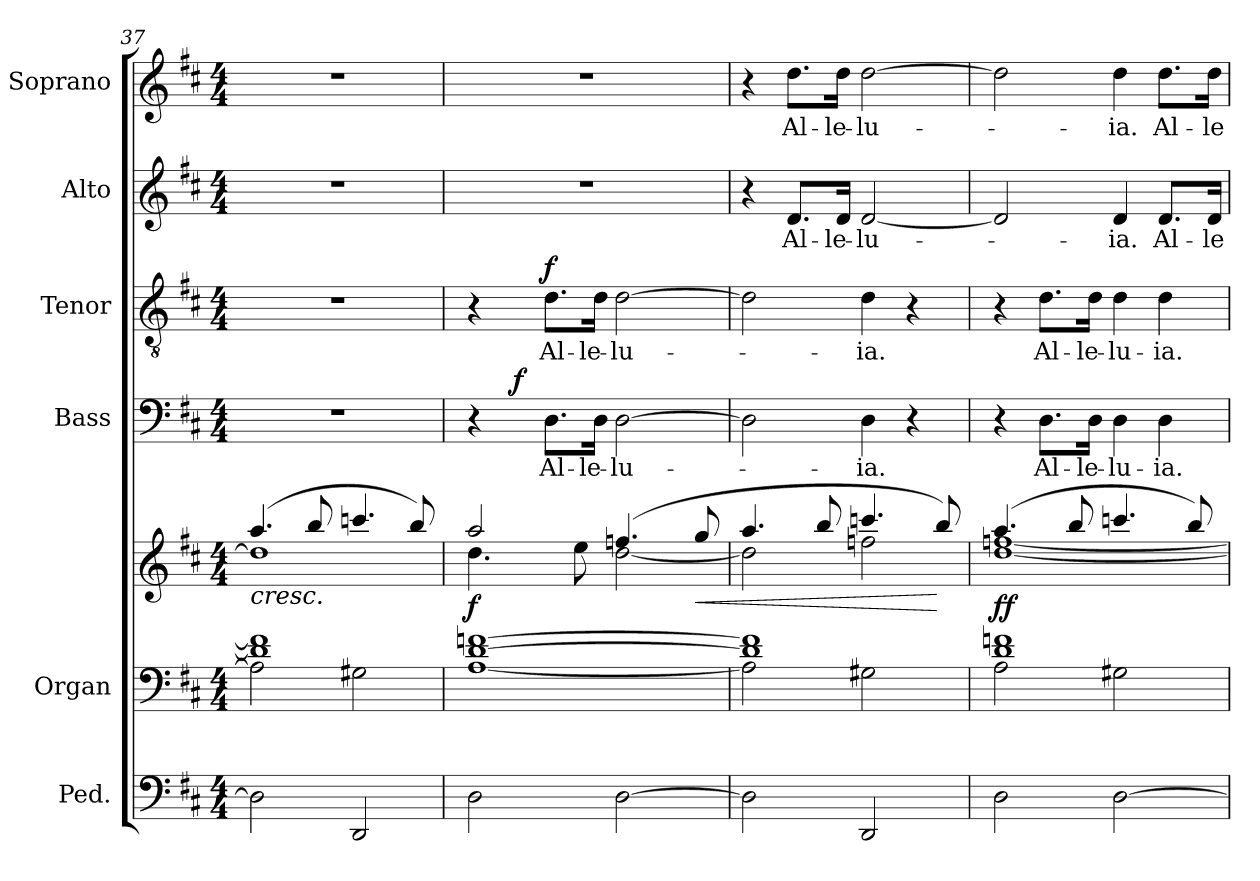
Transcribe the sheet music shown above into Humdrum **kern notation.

**kern	**kern	**kern	**dynam	**kern	**text	**dynam	**kern	**text	**dynam	**kern	**text	**kern	**text
*part6	*part5	*part5	*part5	*part4	*part4	*part4	*part3	*part3	*part3	*part2	*part2	*part1	*part1
*staff7	*staff6	*staff5	*staff5/6	*staff4	*staff4	*staff4	*staff3	*staff3	*staff3	*staff2	*staff2	*staff1	*staff1
*I"Ped.	*I"Organ	*	*	*I"Bass	*	*	*I"Tenor	*	*	*I"Alto	*	*I"Soprano	*
*	*	*	*	*I'B.	*	*	*I'T.	*	*	*I'A.	*	*I'S.	*
*clefF4	*clefF4	*clefG2	*	*clefF4	*	*	*clefGv2	*	*	*clefG2	*	*clefG2	*
*	*	*	*	*	*	*	*ITrd7c12	*	*	*	*	*	*
*k[f#c#]	*k[f#c#]	*k[f#c#]	*	*k[f#c#]	*	*	*k[f#c#]	*	*	*k[f#c#]	*	*k[f#c#]	*
*D:	*D:	*D:	*	*D:	*	*	*D:	*	*	*D:	*	*D:	*
*M4/4	*M4/4	*M4/4	*	*M4/4	*	*	*M4/4	*	*	*M4/4	*	*M4/4	*
=37	=37	=37	=37	=37	=37	=37	=37	=37	=37	=37	=37	=37	=37
*	*^	*^	*	*	*	*	*	*	*	*	*	*	*
!	!	!	!LO:TX:b:i:t=cresc.	!	!	!	!	!	!	!	!	!	!	!	!
2Di\]	1di] 1fi]	2Ai\]	(4.aai/	1ddi]	.	1r	.	.	1r	.	.	1r	.	1r	.
.	.	.	8bbi/	.	.	.	.	.	.	.	.	.	.	.	.
2DDi/	.	2G#Xi\	4.cccni/	.	.	.	.	.	.	.	.	.	.	.	.
.	.	.	8bbi/)	.	.	.	.	.	.	.	.	.	.	.	.
!!LO:PB:g=z
=38	=38	=38	=38	=38	=38	=38	=38	=38	=38	=38	=38	=38	=38	=38	=38
*	*	*	*	*	*	*^	*	*	*	*	*	*	*	*	*
2Di\	[1di [1fni	[1Ai	2aai/	4.ddi\	f	4r	16ryy	.	.	4r	.	.	1r	.	1r	.
.	.	.	.	.	.	.	32ryy	.	.	.	.	.	.	.	.	.
.	.	.	.	.	.	.	64ryy	.	.	.	.	.	.	.	.	.
.	.	.	.	.	.	.	256..ryy	.	.	.	.	.	.	.	.	.
.	.	.	.	.	.	.	2ryy	.	f	.	.	.	.	.	.	.
!	!	!	!	!	!	!	!	!LO:LY:b:color=#000000	!	!	!	!	!	!	!	!
!	!	!	!	!	!	!	!	!	!	!	!LO:LY:b:color=#000000	!	!	!	!	!
.	.	.	.	.	.	8.Di\L	.	Al-	.	8.Di\L	Al-	f	.	.	.	.
.	.	.	.	8eei\	.	.	.	.	.	.	.	.	.	.	.	.
!	!	!	!	!	!	!	!	!LO:LY:b:color=#000000	!	!	!	!	!	!	!	!
!	!	!	!	!	!	!	!	!	!	!	!LO:LY:b:color=#000000	!	!	!	!	!
.	.	.	.	.	.	16Di\Jk	.	-le-	.	16Di\Jk	-le-	.	.	.	.	.
!	!	!	!	!	!	!	!	!LO:LY:b:color=#000000	!	!	!	!	!	!	!	!
!	!	!	!	!	!	!	!	!	!	!	!LO:LY:b:color=#000000	!	!	!	!	!
[2Di\	.	.	(4.ffni/	[2ddi\	.	[2Di\	.	-lu-	.	[2Di\	-lu-	.	.	.	.	.
.	.	.	.	.	.	.	4ryy	.	.	.	.	.	.	.	.	.
.	.	.	.	.	.	.	8ryy	.	.	.	.	.	.	.	.	.
!	!	!	!	!	!LO:HP:b	!	!	!	!	!	!	!	!	!	!	!
.	.	.	8ggi/	.	<	.	.	.	.	.	.	.	.	.	.	.
.	.	.	.	.	.	.	128ryy	.	.	.	.	.	.	.	.	.
.	.	.	.	.	.	.	1024ryy	.	.	.	.	.	.	.	.	.
*	*	*	*	*	*	*v	*v	*	*	*	*	*	*	*	*	*
=39	=39	=39	=39	=39	=39	=39	=39	=39	=39	=39	=39	=39	=39	=39	=39
2Di\]	1di] 1fi]	2Ai\]	4.aai/	2ddi\]	.	2Di\]	.	.	2Di\]	.	.	4r	.	4r	.
!	!	!	!	!	!	!	!	!	!	!	!	!	!LO:LY:b:color=#000000	!	!
!	!	!	!	!	!	!	!	!	!	!	!	!	!	!	!LO:LY:b:color=#000000
.	.	.	.	.	.	.	.	.	.	.	.	8.di/L	Al-	8.ddi\L	Al-
.	.	.	8bbi/	.	.	.	.	.	.	.	.	.	.	.	.
!	!	!	!	!	!	!	!	!	!	!	!	!	!LO:LY:b:color=#000000	!	!
!	!	!	!	!	!	!	!	!	!	!	!	!	!	!	!LO:LY:b:color=#000000
.	.	.	.	.	.	.	.	.	.	.	.	16di/Jk	-le-	16ddi\Jk	-le-
!	!	!	!	!	!	!	!LO:LY:b:color=#000000	!	!	!	!	!	!	!	!
!	!	!	!	!	!	!	!	!	!	!LO:LY:b:color=#000000	!	!	!	!	!
!	!	!	!	!	!	!	!	!	!	!	!	!	!LO:LY:b:color=#000000	!	!
!	!	!	!	!	!	!	!	!	!	!	!	!	!	!	!LO:LY:b:color=#000000
2DDi/	.	2G#Xi\	4.cccni/	2ffni\	.	4Di\	-ia.	.	4Di\	-ia.	.	[2di/	-lu-	[2ddi\	-lu-
.	.	.	.	.	.	4r	.	.	4r	.	.	.	.	.	.
.	.	.	8bbi/)	.	[	.	.	.	.	.	.	.	.	.	.
=40	=40	=40	=40	=40	=40	=40	=40	=40	=40	=40	=40	=40	=40	=40	=40
2Di\	1di 1fni	2Ai\	(4.aai/	[1ddi [1ffni	ff	4r	.	.	4r	.	.	2di/]	.	2ddi\]	.
!	!	!	!	!	!	!	!LO:LY:b:color=#000000	!	!	!	!	!	!	!	!
!	!	!	!	!	!	!	!	!	!	!LO:LY:b:color=#000000	!	!	!	!	!
.	.	.	.	.	.	8.Di\L	Al-	.	8.Di\L	Al-	.	.	.	.	.
.	.	.	8bbi/	.	.	.	.	.	.	.	.	.	.	.	.
!	!	!	!	!	!	!	!LO:LY:b:color=#000000	!	!	!	!	!	!	!	!
!	!	!	!	!	!	!	!	!	!	!LO:LY:b:color=#000000	!	!	!	!	!
.	.	.	.	.	.	16Di\Jk	-le-	.	16Di\Jk	-le-	.	.	.	.	.
!	!	!	!	!	!	!	!LO:LY:b:color=#000000	!	!	!	!	!	!	!	!
!	!	!	!	!	!	!	!	!	!	!LO:LY:b:color=#000000	!	!	!	!	!
!	!	!	!	!	!	!	!	!	!	!	!	!	!LO:LY:b:color=#000000	!	!
!	!	!	!	!	!	!	!	!	!	!	!	!	!	!	!LO:LY:b:color=#000000
[2Di\	.	2G#Xi\	4.cccni/	.	.	4Di\	-lu-	.	4Di\	-lu-	.	4di/	-ia.	4ddi\	-ia.
!	!	!	!	!	!	!	!LO:LY:b:color=#000000	!	!	!	!	!	!	!	!
!	!	!	!	!	!	!	!	!	!	!LO:LY:b:color=#000000	!	!	!	!	!
!	!	!	!	!	!	!	!	!	!	!	!	!	!LO:LY:b:color=#000000	!	!
!	!	!	!	!	!	!	!	!	!	!	!	!	!	!	!LO:LY:b:color=#000000
.	.	.	.	.	.	4Di\	-ia.	.	4Di\	-ia.	.	8.di/L	Al-	8.ddi\L	Al-
.	.	.	8bbi/)	.	.	.	.	.	.	.	.	.	.	.	.
!	!	!	!	!	!	!	!	!	!	!	!	!	!LO:LY:b:color=#000000	!	!
!	!	!	!	!	!	!	!	!	!	!	!	!	!	!	!LO:LY:b:color=#000000
.	.	.	.	.	.	.	.	.	.	.	.	16di/Jk	-le-	16ddi\Jk	-le-
*	*v	*v	*	*	*	*	*	*	*	*	*	*	*	*	*
*	*	*v	*v	*	*	*	*	*	*	*	*	*	*	*
=	=	=	=	=	=	=	=	=	=	=	=	=	=
*-	*-	*-	*-	*-	*-	*-	*-	*-	*-	*-	*-	*-	*-
